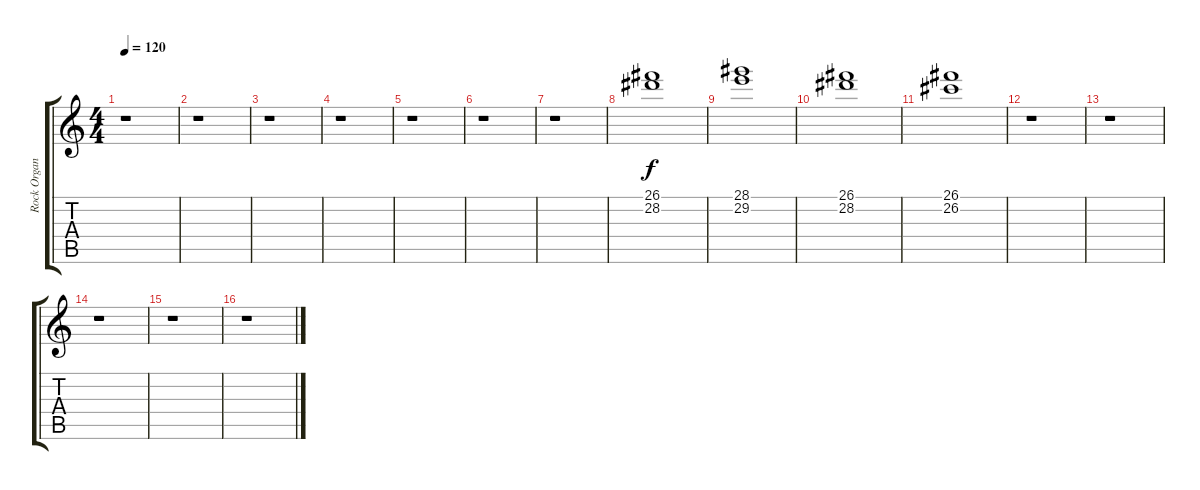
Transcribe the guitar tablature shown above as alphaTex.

\track ("Rock Organ" "Rock Organ") {instrument rockorgan}
\staff {score tabs}
\tuning (E4 B3 G3 D3 A2 E2) {hide}
\ts (4 4)
\tempo 120
\clef g2
\ks c
r.1{dy f instrument rockorgan} |
r.1 |
r.1 |
r.1 |
r.1 |
r.1 |
r.1 |
(26.1 28.2).1 |
(28.1 29.2).1 |
(26.1 28.2).1 |
(26.1 26.2).1 |
r.1 |
r.1 |
r.1 |
r.1 |
r.1
